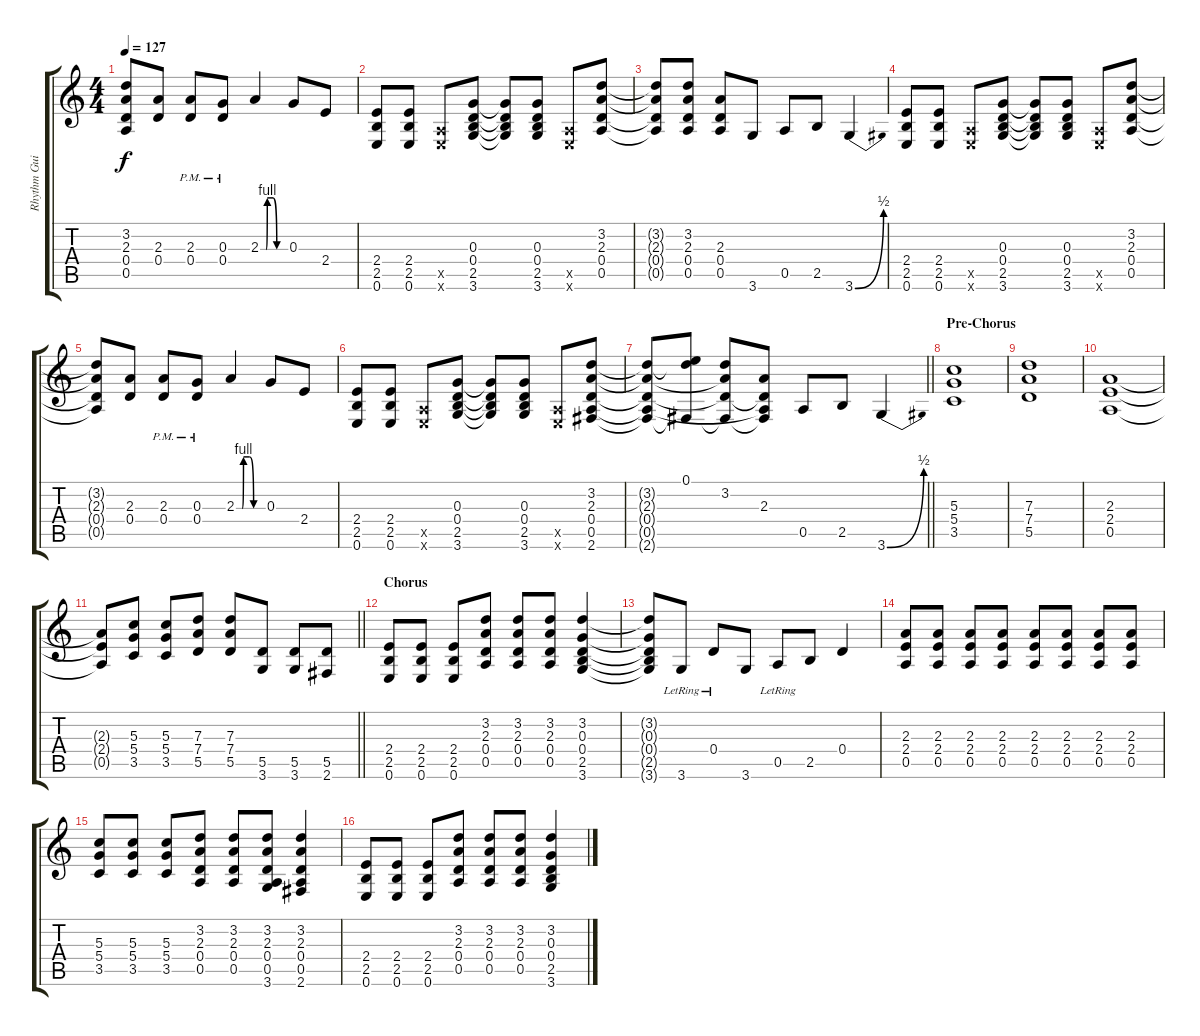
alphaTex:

\track ("Rhythm Guitar R" "Rhythm Gui") {instrument overdrivenguitar}
\staff {score tabs}
\tuning (E4 B3 G3 D3 A2 E2) {hide}
\ts (4 4)
\tempo 127
\clef g2
\ks c
(3.2{t} 2.3{t} 0.4{t} 0.5{t}).8{dy f} (2.3 0.4).8 (2.3{pm} 0.4{pm}).8 (0.3{pm} 0.4{pm}).8 2.3{be (custom 0 0 13 0 16 4 30 4 39 0 60 0)}.4 0.3.8 2.4.8 |
(2.4 2.5 0.6).8 (2.4 2.5 0.6).8 (0.5{x} 0.6{x}).8 (0.3 0.4 2.5 3.6).8 (0.3{t} 0.4{t} 2.5{t} 3.6{t}).8 (0.3 0.4 2.5 3.6).8 (0.5{x} 0.6{x}).8 (3.2 2.3 0.4 0.5).8 |
(3.2{t} 2.3{t} 0.4{t} 0.5{t}).8 (3.2 2.3 0.4 0.5).8 (2.3 0.4 0.5).8 3.6.8 0.5.8 2.5.8 3.6{be (bend 0 0 60 2)}.4 |
(2.4 2.5 0.6).8 (2.4 2.5 0.6).8 (0.5{x} 0.6{x}).8 (0.3 0.4 2.5 3.6).8 (0.3{t} 0.4{t} 2.5{t} 3.6{t}).8 (0.3 0.4 2.5 3.6).8 (0.5{x} 0.6{x}).8 (3.2 2.3 0.4 0.5).8 |
(3.2{t} 2.3{t} 0.4{t} 0.5{t}).8 (2.3 0.4).8 (2.3{pm} 0.4{pm}).8 (0.3{pm} 0.4{pm}).8 2.3{be (custom 0 0 13 0 16 4 30 4 39 0 60 0)}.4 0.3.8 2.4.8 |
(2.4 2.5 0.6).8 (2.4 2.5 0.6).8 (0.5{x} 0.6{x}).8 (0.3 0.4 2.5 3.6).8 (0.3{t} 0.4{t} 2.5{t} 3.6{t}).8 (0.3 0.4 2.5 3.6).8 (0.5{x} 0.6{x}).8 (3.2 2.3 0.4 0.5 2.6).8 |
\barLineRight lightlight
(3.2{t} 2.3{t} 0.4{t} 0.5{t} 2.6{t}).8 (0.1 3.2{t} 2.6{t}).8 (3.2 2.3{t} 0.4{t} 2.6{t}).8 (2.3 0.4{t} 0.5{t} 2.6{t}).8 0.5.8 2.5.8 3.6{be (bend 0 0 60 2)}.4 |
\section ("" "Pre-Chorus")
(5.3 5.4 3.5).1 |
(7.3 7.4 5.5).1 |
(2.3 2.4 0.5).1 |
\barLineRight lightlight
(2.3{t} 2.4{t} 0.5{t}).8 (5.3 5.4 3.5).8 (5.3 5.4 3.5).8 (7.3 7.4 5.5).8 (7.3 7.4 5.5).8 (5.5 3.6).8 (5.5 3.6).8 (5.5 2.6).8 |
\section ("" "Chorus")
(2.4 2.5 0.6).8 (2.4 2.5 0.6).8 (2.4 2.5 0.6).8 (3.2 2.3 0.4 0.5).8 (3.2 2.3 0.4 0.5).8 (3.2 2.3 0.4 0.5).8 (3.2 0.3 0.4 2.5 3.6).4 |
(3.2{t} 0.3{t} 0.4{t} 2.5{t} 3.6{t}).8 3.6{lr}.8 0.4{lr}.8 3.6.8 0.5{lr}.8 2.5.8 0.4.4 |
(2.3 2.4 0.5).8 (2.3 2.4 0.5).8 (2.3 2.4 0.5).8 (2.3 2.4 0.5).8 (2.3 2.4 0.5).8 (2.3 2.4 0.5).8 (2.3 2.4 0.5).8 (2.3 2.4 0.5).8 |
(5.3 5.4 3.5).8 (5.3 5.4 3.5).8 (5.3 5.4 3.5).8 (3.2 2.3 0.4 0.5).8 (3.2 2.3 0.4 0.5).8 (3.2 2.3 0.4 0.5 3.6).8 (3.2 2.3 0.4 0.5 2.6).4 |
(2.4 2.5 0.6).8 (2.4 2.5 0.6).8 (2.4 2.5 0.6).8 (3.2 2.3 0.4 0.5).8 (3.2 2.3 0.4 0.5).8 (3.2 2.3 0.4 0.5).8 (3.2 0.3 0.4 2.5 3.6).4
